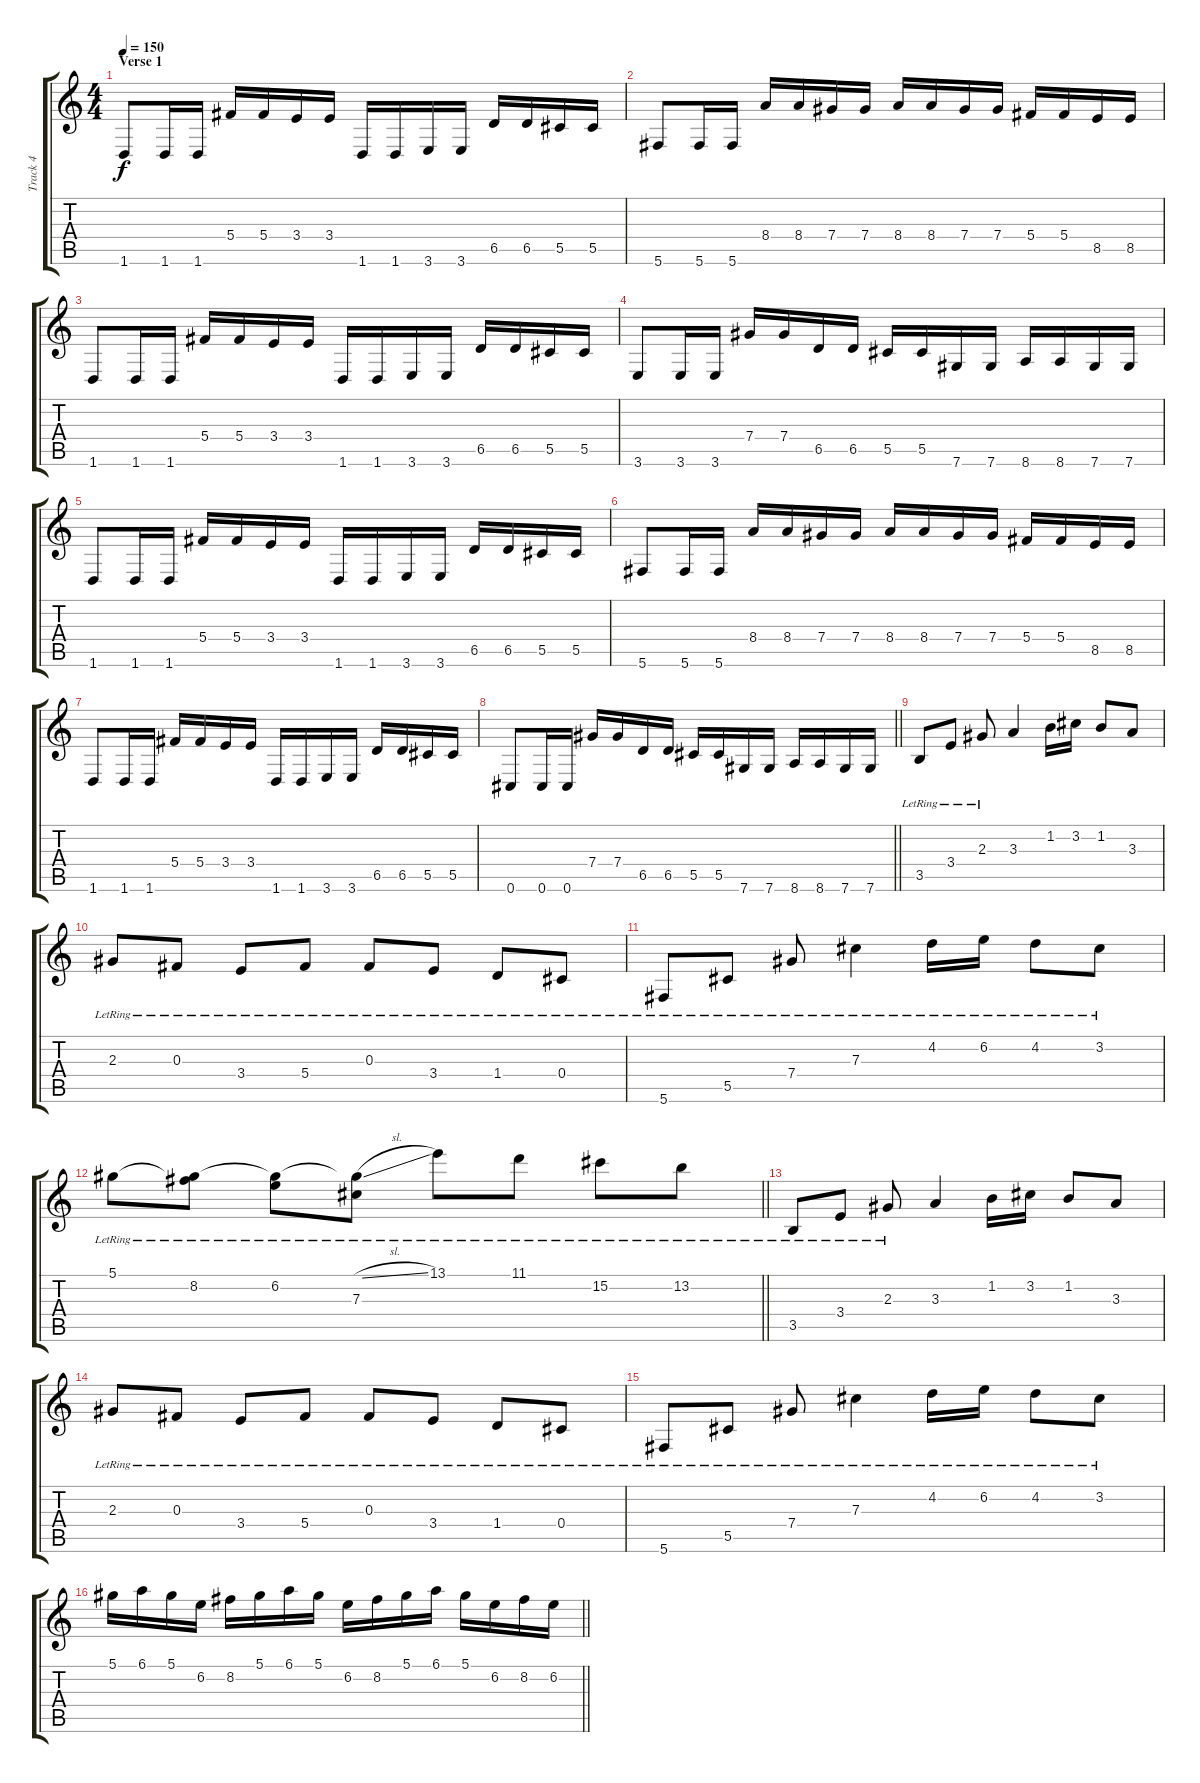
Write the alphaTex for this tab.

\track ("Track 4" "Track 4") {instrument overdrivenguitar}
\staff {score tabs}
\tuning (Eb4 Bb3 Gb3 Db3 Ab2 Db2) {hide}
\ts (4 4)
\section ("" "Verse 1")
\tempo 150
\clef g2
\ks c
1.6.8{dy f} 1.6.16 1.6.16 5.4.16 5.4.16 3.4.16 3.4.16 1.6.16 1.6.16 3.6.16 3.6.16 6.5.16 6.5.16 5.5.16 5.5.16 |
5.6.8 5.6.16 5.6.16 8.4.16 8.4.16 7.4.16 7.4.16 8.4.16 8.4.16 7.4.16 7.4.16 5.4.16 5.4.16 8.5.16 8.5.16 |
1.6.8 1.6.16 1.6.16 5.4.16 5.4.16 3.4.16 3.4.16 1.6.16 1.6.16 3.6.16 3.6.16 6.5.16 6.5.16 5.5.16 5.5.16 |
3.6.8 3.6.16 3.6.16 7.4.16 7.4.16 6.5.16 6.5.16 5.5.16 5.5.16 7.6.16 7.6.16 8.6.16 8.6.16 7.6.16 7.6.16 |
1.6.8 1.6.16 1.6.16 5.4.16 5.4.16 3.4.16 3.4.16 1.6.16 1.6.16 3.6.16 3.6.16 6.5.16 6.5.16 5.5.16 5.5.16 |
5.6.8 5.6.16 5.6.16 8.4.16 8.4.16 7.4.16 7.4.16 8.4.16 8.4.16 7.4.16 7.4.16 5.4.16 5.4.16 8.5.16 8.5.16 |
1.6.8 1.6.16 1.6.16 5.4.16 5.4.16 3.4.16 3.4.16 1.6.16 1.6.16 3.6.16 3.6.16 6.5.16 6.5.16 5.5.16 5.5.16 |
\barLineRight lightlight
0.6.8 0.6.16 0.6.16 7.4.16 7.4.16 6.5.16 6.5.16 5.5.16 5.5.16 7.6.16 7.6.16 8.6.16 8.6.16 7.6.16 7.6.16 |
3.5{lr}.8{balance 8 instrument acousticguitarsteel} 3.4{lr}.8 2.3{lr}.8 3.3.4 1.2.16 3.2.16 1.2.8 3.3.8 |
2.3{lr}.8 0.3{lr}.8 3.4{lr}.8 5.4{lr}.8 0.3{lr}.8 3.4{lr}.8 1.4{lr}.8 0.4{lr}.8 |
5.6{lr}.8 5.5{lr}.8 7.4{lr}.8 7.3{lr}.4 4.2{lr}.16 6.2{lr}.16 4.2{lr}.8 3.2{lr}.8 |
\barLineRight lightlight
5.1{lr}.8 (5.1{t} 8.2{lr}).8 (5.1{t} 6.2{lr}).8 (5.1{sl t} 7.3{lr}).8 13.1{lr}.8 11.1{lr}.8 15.2{lr}.8 13.2{lr}.8 |
3.5{lr}.8{balance 8 instrument acousticguitarsteel} 3.4{lr}.8 2.3{lr}.8 3.3.4 1.2.16 3.2.16 1.2.8 3.3.8 |
2.3{lr}.8 0.3{lr}.8 3.4{lr}.8 5.4{lr}.8 0.3{lr}.8 3.4{lr}.8 1.4{lr}.8 0.4{lr}.8 |
5.6{lr}.8 5.5{lr}.8 7.4{lr}.8 7.3{lr}.4 4.2{lr}.16 6.2{lr}.16 4.2{lr}.8 3.2{lr}.8 |
\barLineRight lightlight
5.1.16 6.1.16 5.1.16 6.2.16 8.2.16 5.1.16 6.1.16 5.1.16 6.2.16 8.2.16 5.1.16 6.1.16 5.1.16 6.2.16 8.2.16 6.2.16
